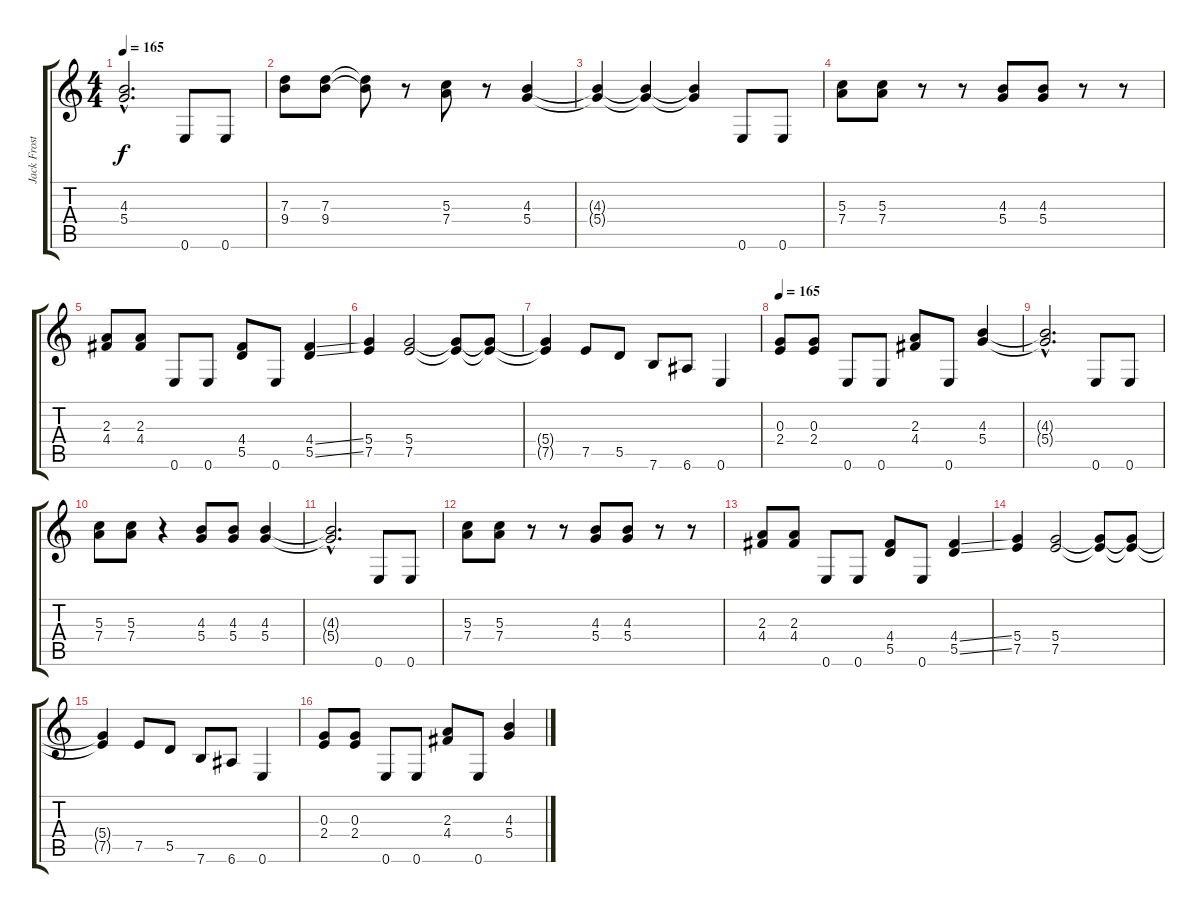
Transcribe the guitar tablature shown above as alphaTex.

\track ("Jack Frost" "Jack Frost") {instrument distortionguitar}
\staff {score tabs}
\tuning (E4 B3 G3 D3 A2 E2) {hide}
\ts (4 4)
\tempo 165
\clef g2
\ks c
(4.3{hac t} 5.4{hac t}).2{d dy f} 0.6.8 0.6.8 |
(7.3 9.4).8 (7.3 9.4).8 (7.3{t} 9.4{t}).8 r.8 (5.3 7.4).8 r.8 (4.3 5.4).4 |
(4.3{t} 5.4{t}).4 (4.3{t} 5.4{t}).4 (4.3{t} 5.4{t}).4 0.6.8 0.6.8 |
(5.3 7.4).8 (5.3 7.4).8 r.8 r.8 (4.3 5.4).8 (4.3 5.4).8 r.8 r.8 |
(2.3 4.4).8 (2.3 4.4).8 0.6.8 0.6.8 (4.4 5.5).8 0.6.8 (4.4{ss} 5.5{ss}).4 |
(5.4 7.5).4 (5.4 7.5).2 (5.4{t} 7.5{t}).8 (5.4{t} 7.5{t}).8 |
(5.4{t} 7.5{t}).4 7.5.8 5.5.8 7.6.8 6.6.8 0.6.4 |
\tempo 165
(0.3 2.4).8{volume 16} (0.3 2.4).8 0.6.8 0.6.8 (2.3 4.4).8 0.6.8 (4.3 5.4).4 |
(4.3{hac t} 5.4{hac t}).2{d} 0.6.8 0.6.8 |
(5.3 7.4).8 (5.3 7.4).8 r.4 (4.3 5.4).8 (4.3 5.4).8 (4.3 5.4).4 |
(4.3{hac t} 5.4{hac t}).2{d} 0.6.8 0.6.8 |
(5.3 7.4).8 (5.3 7.4).8 r.8 r.8 (4.3 5.4).8 (4.3 5.4).8 r.8 r.8 |
(2.3 4.4).8 (2.3 4.4).8 0.6.8 0.6.8 (4.4 5.5).8 0.6.8 (4.4{ss} 5.5{ss}).4 |
(5.4 7.5).4 (5.4 7.5).2 (5.4{t} 7.5{t}).8 (5.4{t} 7.5{t}).8 |
(5.4{t} 7.5{t}).4 7.5.8 5.5.8 7.6.8 6.6.8 0.6.4 |
(0.3 2.4).8 (0.3 2.4).8 0.6.8 0.6.8 (2.3 4.4).8 0.6.8 (4.3 5.4).4
